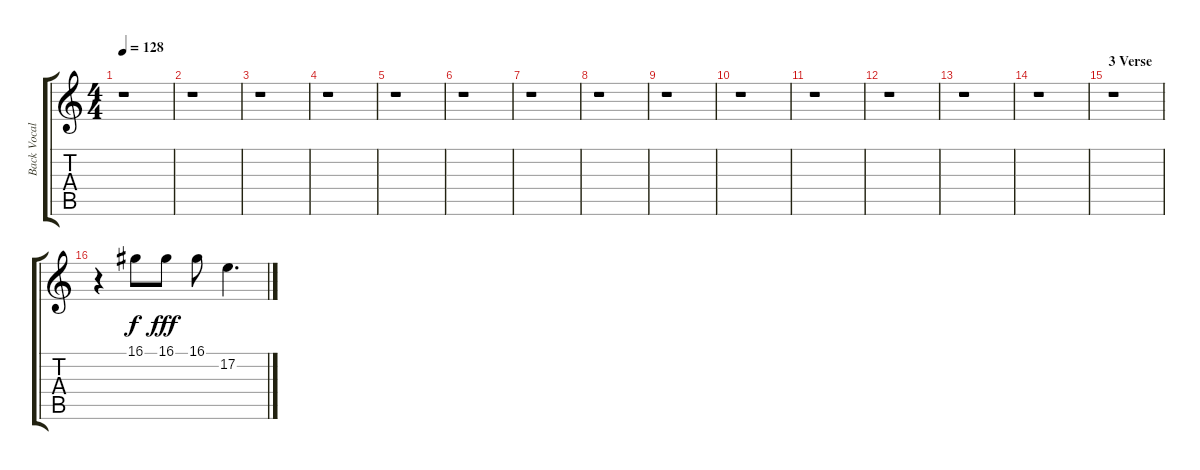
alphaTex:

\track ("Back Vocals" "Back Vocal") {instrument lead2sawtooth}
\staff {score tabs}
\tuning (E4 B3 G3 D3 A2 E2) {hide}
\ts (4 4)
\tempo 128
\clef g2
\ks c
r.1{dy f} |
r.1 |
r.1 |
r.1 |
r.1 |
r.1 |
r.1 |
r.1 |
r.1 |
r.1 |
r.1 |
r.1 |
r.1 |
r.1 |
\section ("" "3 Verse")
r.1 |
r.4 16.1.8 16.1.8{dy fff} 16.1.8 17.2.4{d}
